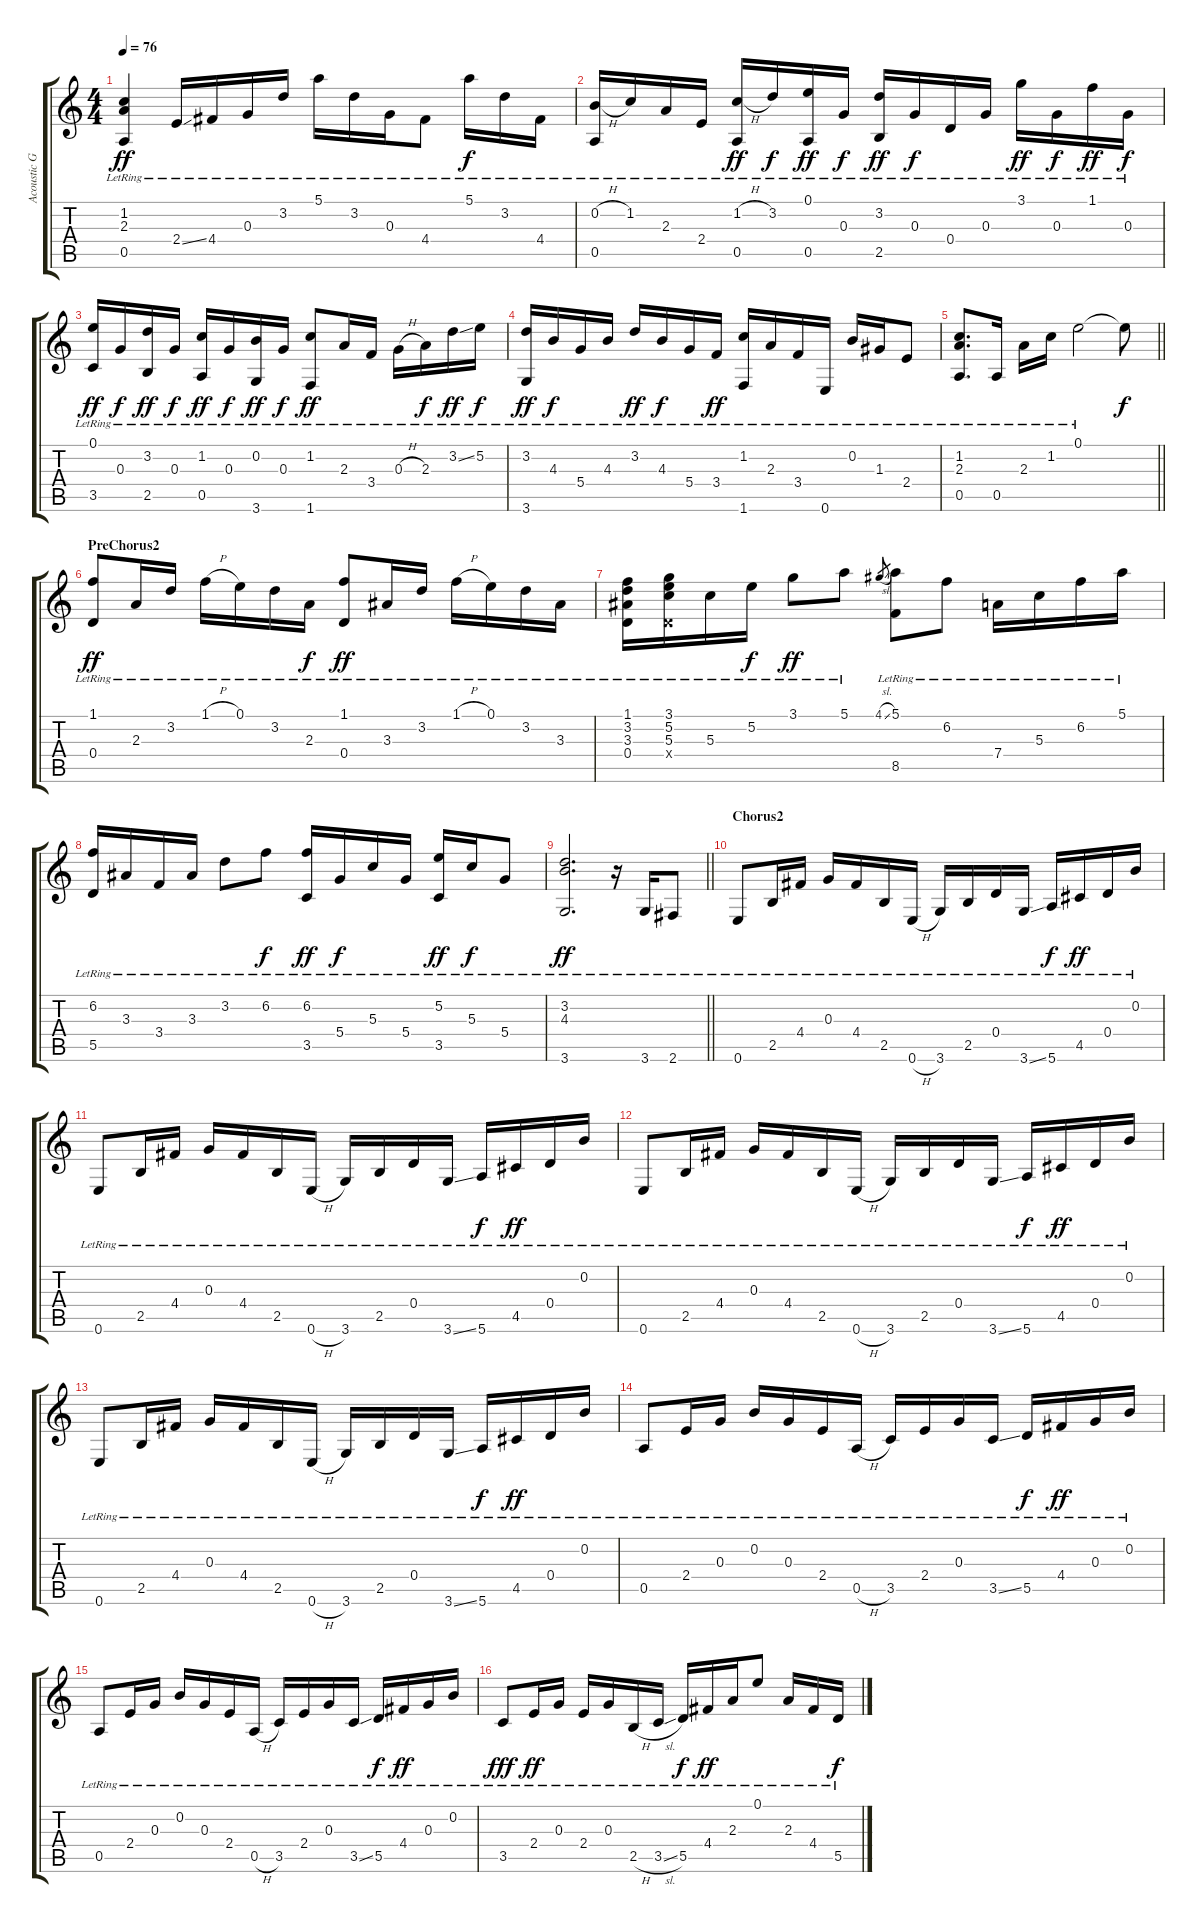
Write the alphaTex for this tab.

\track ("Acoustic Guitar" "Acoustic G") {instrument acousticguitarnylon}
\staff {score tabs}
\tuning (E4 B3 G3 D3 A2 E2) {hide}
\ts (4 4)
\tempo 76
\clef g2
\ks c
(1.2{lr} 2.3{lr} 0.5{lr}).4{dy ff} 2.4{ss lr}.16 4.4{lr}.16 0.3{lr}.16 3.2{lr}.16 5.1{lr}.16 3.2{lr}.16 0.3{lr}.16 4.4{lr}.8 5.1{lr}.16{dy f} 3.2{lr}.16 4.4{lr}.16 |
(0.2{h lr} 0.5{lr}).16 1.2{lr}.16 2.3{lr}.16 2.4{lr}.16 (1.2{h lr} 0.5{lr}).16{dy ff} 3.2{lr}.16{dy f} (0.1{lr} 0.5{lr}).16{dy ff} 0.3{lr}.16{dy f} (3.2{lr} 2.5{lr}).16{dy ff} 0.3{lr}.16{dy f} 0.4{lr}.16 0.3{lr}.16 3.1{lr}.16{dy ff} 0.3{lr}.16{dy f} 1.1{lr}.16{dy ff} 0.3{lr}.16{dy f} |
(0.1{lr} 3.5{lr}).16{dy ff} 0.3{lr}.16{dy f} (3.2{lr} 2.5{lr}).16{dy ff} 0.3{lr}.16{dy f} (1.2{lr} 0.5{lr}).16{dy ff} 0.3{lr}.16{dy f} (0.2{lr} 3.6{lr}).16{dy ff} 0.3{lr}.16{dy f} (1.2{lr} 1.6{lr}).8{dy ff} 2.3{lr}.16 3.4{lr}.16 0.3{h lr}.16 2.3{lr}.16{dy f} 3.2{ss lr}.16{dy ff} 5.2{lr}.16{dy f} |
(3.2{lr} 3.6{lr}).16{dy ff} 4.3{lr}.16{dy f} 5.4{lr}.16 4.3{lr}.16 3.2{lr}.16{dy ff} 4.3{lr}.16{dy f} 5.4{lr}.16 3.4{lr}.16{dy ff} (1.2{lr} 1.6{lr}).16 2.3{lr}.16 3.4{lr}.16 0.6{lr}.16 0.2{lr}.16 1.3{lr}.16 2.4{lr}.8 |
\barLineRight lightlight
(1.2{lr} 2.3{lr} 0.5{lr}).8{d} 0.5{lr}.16 2.3{lr}.16 1.2{lr}.16 0.1{lr}.2 0.1{t}.8{dy f} |
\section ("" "PreChorus2")
(1.1{lr} 0.4{lr}).8{dy ff} 2.3{lr}.16 3.2{lr}.16 1.1{h lr}.16 0.1{lr}.16 3.2{lr}.16 2.3{lr}.16{dy f} (1.1{lr} 0.4{lr}).8{dy ff} 3.3{lr}.16 3.2{lr}.16 1.1{h lr}.16 0.1{lr}.16 3.2{lr}.16 3.3{lr}.16 |
(1.1{lr} 3.2{lr} 3.3{lr} 0.4{lr}).16 (3.1{lr} 5.2{lr} 5.3{lr} 0.4{x}).16 5.3{lr}.16 5.2{lr}.16{dy f} 3.1{lr}.8{dy ff} 5.1{lr}.8 4.1{sl}.8{gr} (5.1{lr} 8.5{lr}).8 6.2{lr}.8 7.4{lr}.16 5.3{lr}.16 6.2{lr}.16 5.1{lr}.16 |
(6.2{lr} 5.5{lr}).16 3.3{lr}.16 3.4{lr}.16 3.3{lr}.16 3.2{lr}.8 6.2{lr}.8{dy f} (6.2{lr} 3.5{lr}).16{dy ff} 5.4{lr}.16{dy f} 5.3{lr}.16 5.4{lr}.16 (5.2{lr} 3.5{lr}).16{dy ff} 5.3{lr}.16{dy f} 5.4{lr}.8 |
\barLineRight lightlight
(3.2{lr} 4.3{lr} 3.6{lr}).2{d dy ff} r.16 3.6{lr}.16 2.6{lr}.8 |
\section ("" "Chorus2")
0.6{lr}.8 2.5{lr}.16 4.4{lr}.16 0.3{lr}.16 4.4{lr}.16 2.5{lr}.16 0.6{h lr}.16 3.6{lr}.16 2.5{lr}.16 0.4{lr}.16 3.6{ss lr}.16 5.6{lr}.16{dy f} 4.5{lr}.16{dy ff} 0.4{lr}.16 0.2{lr}.16 |
0.6{lr}.8 2.5{lr}.16 4.4{lr}.16 0.3{lr}.16 4.4{lr}.16 2.5{lr}.16 0.6{h lr}.16 3.6{lr}.16 2.5{lr}.16 0.4{lr}.16 3.6{ss lr}.16 5.6{lr}.16{dy f} 4.5{lr}.16{dy ff} 0.4{lr}.16 0.2{lr}.16 |
0.6{lr}.8 2.5{lr}.16 4.4{lr}.16 0.3{lr}.16 4.4{lr}.16 2.5{lr}.16 0.6{h lr}.16 3.6{lr}.16 2.5{lr}.16 0.4{lr}.16 3.6{ss lr}.16 5.6{lr}.16{dy f} 4.5{lr}.16{dy ff} 0.4{lr}.16 0.2{lr}.16 |
0.6{lr}.8 2.5{lr}.16 4.4{lr}.16 0.3{lr}.16 4.4{lr}.16 2.5{lr}.16 0.6{h lr}.16 3.6{lr}.16 2.5{lr}.16 0.4{lr}.16 3.6{ss lr}.16 5.6{lr}.16{dy f} 4.5{lr}.16{dy ff} 0.4{lr}.16 0.2{lr}.16 |
0.5{lr}.8 2.4{lr}.16 0.3{lr}.16 0.2{lr}.16 0.3{lr}.16 2.4{lr}.16 0.5{h lr}.16 3.5{lr}.16 2.4{lr}.16 0.3{lr}.16 3.5{ss lr}.16 5.5{lr}.16{dy f} 4.4{lr}.16{dy ff} 0.3{lr}.16 0.2{lr}.16 |
0.5{lr}.8 2.4{lr}.16 0.3{lr}.16 0.2{lr}.16 0.3{lr}.16 2.4{lr}.16 0.5{h lr}.16 3.5{lr}.16 2.4{lr}.16 0.3{lr}.16 3.5{ss lr}.16 5.5{lr}.16{dy f} 4.4{lr}.16{dy ff} 0.3{lr}.16 0.2{lr}.16 |
3.5{lr}.8{dy fff} 2.4{lr}.16{dy ff} 0.3{lr}.16 2.4{lr}.16 0.3{lr}.16 2.5{h lr}.16 3.5{sl lr}.16 5.5{lr}.16{dy f} 4.4{lr}.16{dy ff} 2.3{lr}.16 0.1{lr}.8 2.3{lr}.16 4.4{lr}.16 5.5{ss lr}.16{dy f}
